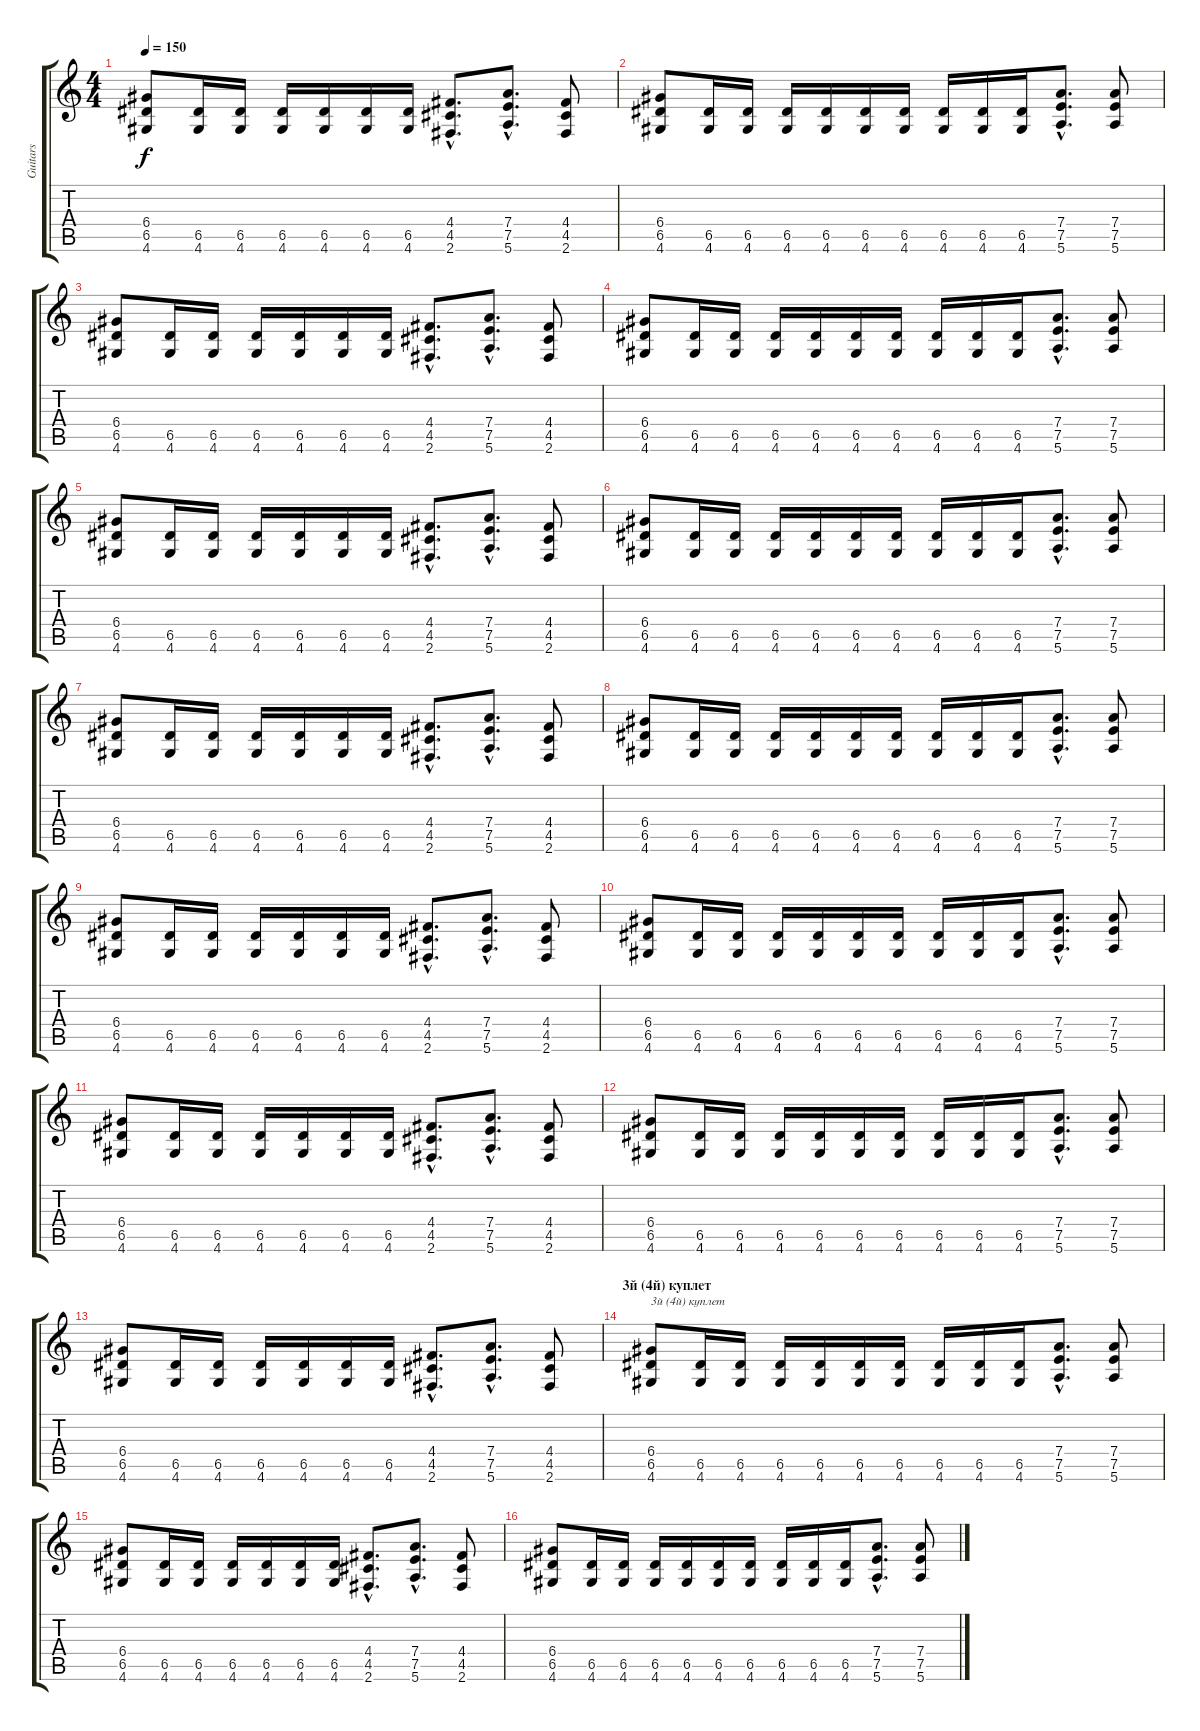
\track ("Guitars" "Guitars") {instrument distortionguitar}
\staff {score tabs}
\tuning (E4 B3 G3 D3 A2 E2) {hide}
\ts (4 4)
\tempo 150
\clef g2
\ks c
(6.4 6.5 4.6).8{dy f} (6.5 4.6).16 (6.5 4.6).16 (6.5 4.6).16 (6.5 4.6).16 (6.5 4.6).16 (6.5 4.6).16 (4.4{hac} 4.5{hac} 2.6{hac}).8{d} (7.4{hac} 7.5{hac} 5.6{hac}).8{d} (4.4 4.5 2.6).8 |
(6.4 6.5 4.6).8 (6.5 4.6).16 (6.5 4.6).16 (6.5 4.6).16 (6.5 4.6).16 (6.5 4.6).16 (6.5 4.6).16 (6.5 4.6).16 (6.5 4.6).16 (6.5 4.6).16 (7.4{hac} 7.5{hac} 5.6{hac}).8{d} (7.4 7.5 5.6).8 |
(6.4 6.5 4.6).8 (6.5 4.6).16 (6.5 4.6).16 (6.5 4.6).16 (6.5 4.6).16 (6.5 4.6).16 (6.5 4.6).16 (4.4{hac} 4.5{hac} 2.6{hac}).8{d} (7.4{hac} 7.5{hac} 5.6{hac}).8{d} (4.4 4.5 2.6).8 |
(6.4 6.5 4.6).8 (6.5 4.6).16 (6.5 4.6).16 (6.5 4.6).16 (6.5 4.6).16 (6.5 4.6).16 (6.5 4.6).16 (6.5 4.6).16 (6.5 4.6).16 (6.5 4.6).16 (7.4{hac} 7.5{hac} 5.6{hac}).8{d} (7.4 7.5 5.6).8 |
(6.4 6.5 4.6).8 (6.5 4.6).16 (6.5 4.6).16 (6.5 4.6).16 (6.5 4.6).16 (6.5 4.6).16 (6.5 4.6).16 (4.4{hac} 4.5{hac} 2.6{hac}).8{d} (7.4{hac} 7.5{hac} 5.6{hac}).8{d} (4.4 4.5 2.6).8 |
(6.4 6.5 4.6).8 (6.5 4.6).16 (6.5 4.6).16 (6.5 4.6).16 (6.5 4.6).16 (6.5 4.6).16 (6.5 4.6).16 (6.5 4.6).16 (6.5 4.6).16 (6.5 4.6).16 (7.4{hac} 7.5{hac} 5.6{hac}).8{d} (7.4 7.5 5.6).8 |
(6.4 6.5 4.6).8 (6.5 4.6).16 (6.5 4.6).16 (6.5 4.6).16 (6.5 4.6).16 (6.5 4.6).16 (6.5 4.6).16 (4.4{hac} 4.5{hac} 2.6{hac}).8{d} (7.4{hac} 7.5{hac} 5.6{hac}).8{d} (4.4 4.5 2.6).8 |
(6.4 6.5 4.6).8 (6.5 4.6).16 (6.5 4.6).16 (6.5 4.6).16 (6.5 4.6).16 (6.5 4.6).16 (6.5 4.6).16 (6.5 4.6).16 (6.5 4.6).16 (6.5 4.6).16 (7.4{hac} 7.5{hac} 5.6{hac}).8{d} (7.4 7.5 5.6).8 |
(6.4 6.5 4.6).8 (6.5 4.6).16 (6.5 4.6).16 (6.5 4.6).16 (6.5 4.6).16 (6.5 4.6).16 (6.5 4.6).16 (4.4{hac} 4.5{hac} 2.6{hac}).8{d} (7.4{hac} 7.5{hac} 5.6{hac}).8{d} (4.4 4.5 2.6).8 |
(6.4 6.5 4.6).8 (6.5 4.6).16 (6.5 4.6).16 (6.5 4.6).16 (6.5 4.6).16 (6.5 4.6).16 (6.5 4.6).16 (6.5 4.6).16 (6.5 4.6).16 (6.5 4.6).16 (7.4{hac} 7.5{hac} 5.6{hac}).8{d} (7.4 7.5 5.6).8 |
(6.4 6.5 4.6).8 (6.5 4.6).16 (6.5 4.6).16 (6.5 4.6).16 (6.5 4.6).16 (6.5 4.6).16 (6.5 4.6).16 (4.4{hac} 4.5{hac} 2.6{hac}).8{d} (7.4{hac} 7.5{hac} 5.6{hac}).8{d} (4.4 4.5 2.6).8 |
(6.4 6.5 4.6).8 (6.5 4.6).16 (6.5 4.6).16 (6.5 4.6).16 (6.5 4.6).16 (6.5 4.6).16 (6.5 4.6).16 (6.5 4.6).16 (6.5 4.6).16 (6.5 4.6).16 (7.4{hac} 7.5{hac} 5.6{hac}).8{d} (7.4 7.5 5.6).8 |
(6.4 6.5 4.6).8 (6.5 4.6).16 (6.5 4.6).16 (6.5 4.6).16 (6.5 4.6).16 (6.5 4.6).16 (6.5 4.6).16 (4.4{hac} 4.5{hac} 2.6{hac}).8{d} (7.4{hac} 7.5{hac} 5.6{hac}).8{d} (4.4 4.5 2.6).8 |
\section ("" "3й (4й) куплет")
(6.4 6.5 4.6).8{txt "3й (4й) куплет"} (6.5 4.6).16 (6.5 4.6).16 (6.5 4.6).16 (6.5 4.6).16 (6.5 4.6).16 (6.5 4.6).16 (6.5 4.6).16 (6.5 4.6).16 (6.5 4.6).16 (7.4{hac} 7.5{hac} 5.6{hac}).8{d} (7.4 7.5 5.6).8 |
(6.4 6.5 4.6).8 (6.5 4.6).16 (6.5 4.6).16 (6.5 4.6).16 (6.5 4.6).16 (6.5 4.6).16 (6.5 4.6).16 (4.4{hac} 4.5{hac} 2.6{hac}).8{d} (7.4{hac} 7.5{hac} 5.6{hac}).8{d} (4.4 4.5 2.6).8 |
(6.4 6.5 4.6).8 (6.5 4.6).16 (6.5 4.6).16 (6.5 4.6).16 (6.5 4.6).16 (6.5 4.6).16 (6.5 4.6).16 (6.5 4.6).16 (6.5 4.6).16 (6.5 4.6).16 (7.4{hac} 7.5{hac} 5.6{hac}).8{d} (7.4 7.5 5.6).8
